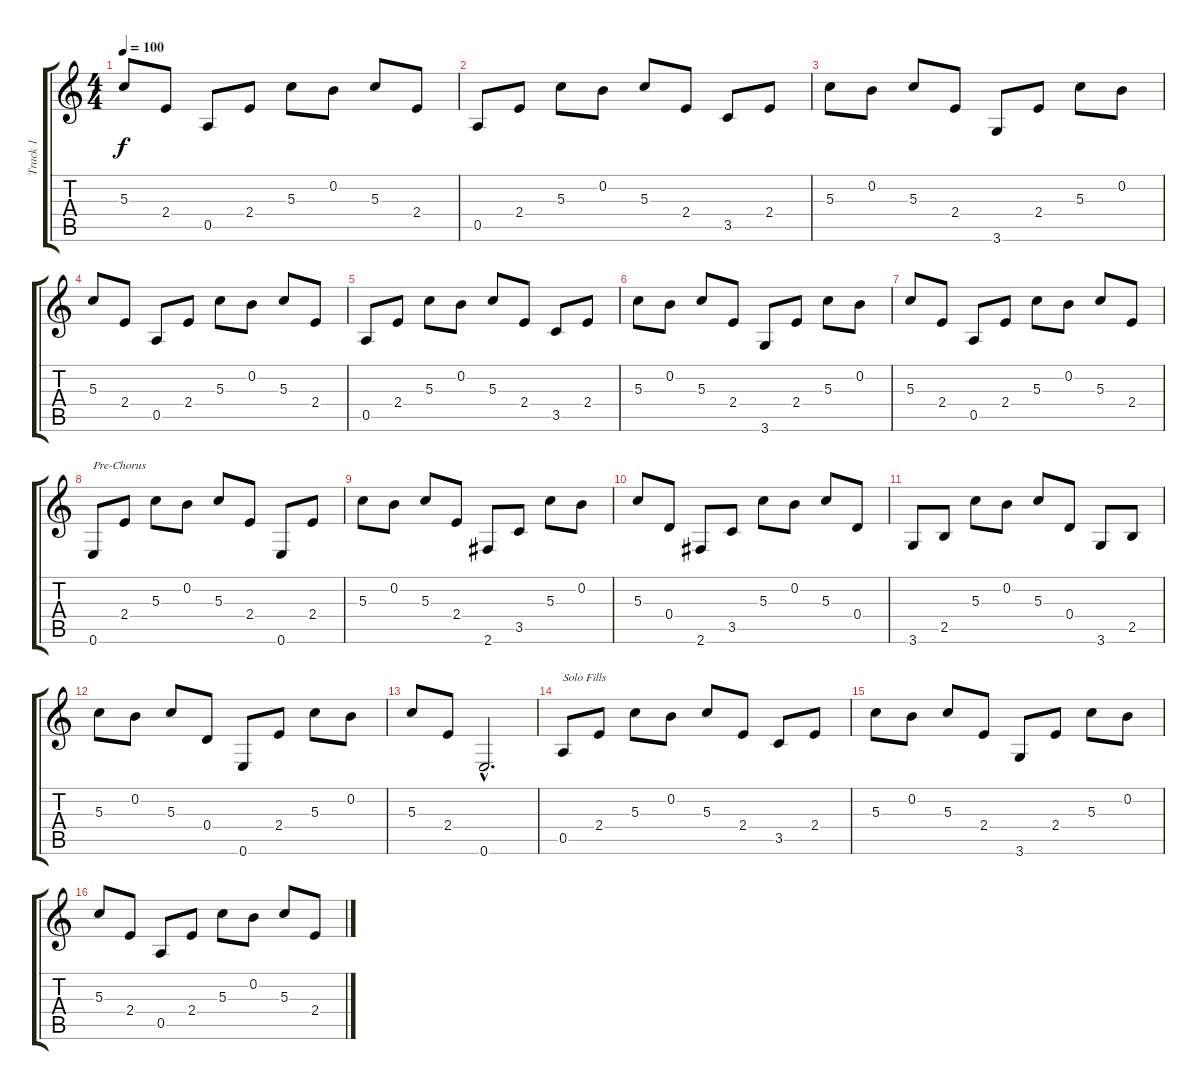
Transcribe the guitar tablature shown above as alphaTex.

\track ("Track 1" "Track 1") {instrument acousticguitarsteel}
\staff {score tabs}
\tuning (E4 B3 G3 D3 A2 E2) {hide}
\ts (4 4)
\tempo 100
\clef g2
\ks c
5.3.8{dy f} 2.4.8 0.5.8 2.4.8 5.3.8 0.2.8 5.3.8 2.4.8 |
0.5.8 2.4.8 5.3.8 0.2.8 5.3.8 2.4.8 3.5.8 2.4.8 |
5.3.8 0.2.8 5.3.8 2.4.8 3.6.8 2.4.8 5.3.8 0.2.8 |
5.3.8 2.4.8 0.5.8 2.4.8 5.3.8 0.2.8 5.3.8 2.4.8 |
0.5.8 2.4.8 5.3.8 0.2.8 5.3.8 2.4.8 3.5.8 2.4.8 |
5.3.8 0.2.8 5.3.8 2.4.8 3.6.8 2.4.8 5.3.8 0.2.8 |
5.3.8 2.4.8 0.5.8 2.4.8 5.3.8 0.2.8 5.3.8 2.4.8 |
0.6.8{txt "Pre-Chorus"} 2.4.8 5.3.8 0.2.8 5.3.8 2.4.8 0.6.8 2.4.8 |
5.3.8 0.2.8 5.3.8 2.4.8 2.6.8 3.5.8 5.3.8 0.2.8 |
5.3.8 0.4.8 2.6.8 3.5.8 5.3.8 0.2.8 5.3.8 0.4.8 |
3.6.8 2.5.8 5.3.8 0.2.8 5.3.8 0.4.8 3.6.8 2.5.8 |
5.3.8 0.2.8 5.3.8 0.4.8 0.6.8 2.4.8 5.3.8 0.2.8 |
5.3.8 2.4.8 0.6{hac}.2{d} |
0.5.8{txt "Solo Fills"} 2.4.8 5.3.8 0.2.8 5.3.8 2.4.8 3.5.8 2.4.8 |
5.3.8 0.2.8 5.3.8 2.4.8 3.6.8 2.4.8 5.3.8 0.2.8 |
5.3.8 2.4.8 0.5.8 2.4.8 5.3.8 0.2.8 5.3.8 2.4.8
